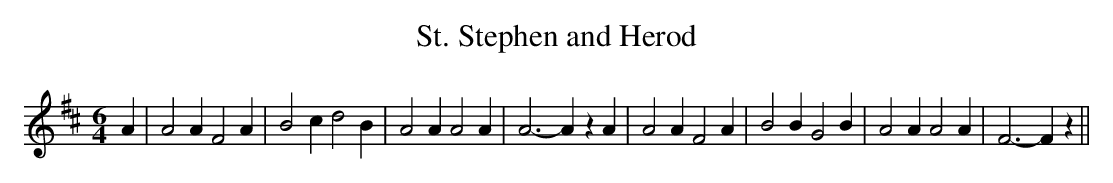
X:1
T:St. Stephen and Herod
M:6/4
L:1/4
K:D
 A| A2 A F2 A| B2 c d2 B| A2 A A2 A| A3- A z A| A2 A F2 A| B2 B G2 B|\
 A2 A A2 A| F3- F z||
